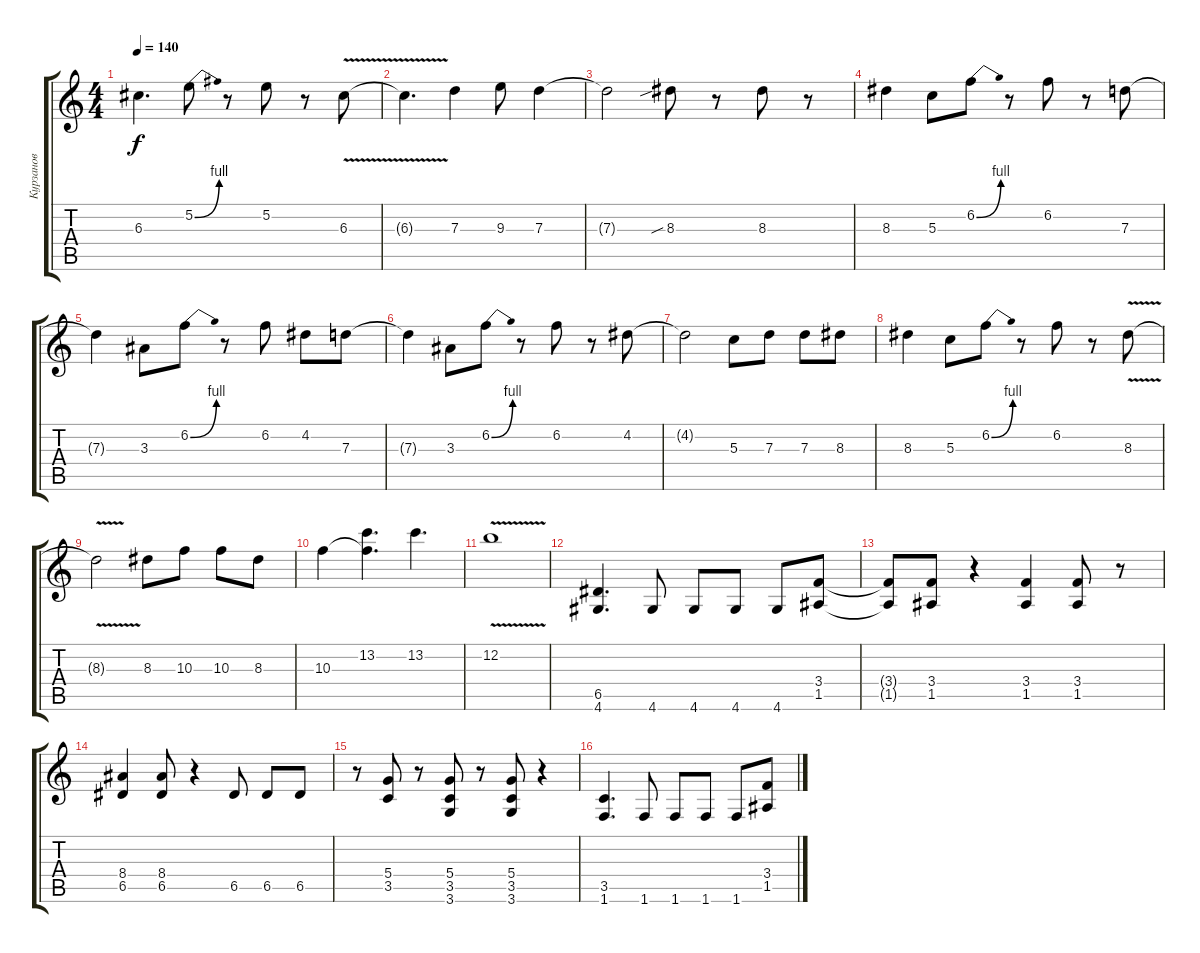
\track ("Курзанов" "Курзанов") {instrument distortionguitar}
\staff {score tabs}
\tuning (E4 B3 G3 D3 A2 E2) {hide}
\ts (4 4)
\tempo 140
\clef g2
\ks c
6.3{t}.4{d dy f} 5.2{be (bend 0 0 60 4)}.8 r.8 5.2.8 r.8 6.3{v}.8 |
6.3{v t}.4{d} 7.3.4 9.3.8 7.3.4 |
7.3{t}.2 8.3{sib}.8 r.8 8.3.8 r.8 |
8.3.4 5.3.8 6.2{be (bend 0 0 60 4)}.8 r.8 6.2.8 r.8 7.3.8 |
7.3{t}.4 3.3.8 6.2{be (bend 0 0 60 4)}.8 r.8 6.2.8 4.2.8 7.3.8 |
7.3{t}.4 3.3.8 6.2{be (bend 0 0 60 4)}.8 r.8 6.2.8 r.8 4.2.8 |
4.2{t}.2 5.3.8 7.3.8 7.3.8 8.3.8 |
8.3.4 5.3.8 6.2{be (bend 0 0 60 4)}.8 r.8 6.2.8 r.8 8.3{v}.8 |
8.3{t}.2 8.3.8 10.3.8 10.3.8 8.3.8 |
10.3.4 (13.2 10.3{t}).4{d} 13.2.4{d} |
12.2{v}.1 |
(6.5 4.6).4{d} 4.6.8 4.6.8 4.6.8 4.6.8 (3.4 1.5).8 |
(3.4{t} 1.5{t}).8 (3.4 1.5).8 r.4 (3.4 1.5).4 (3.4 1.5).8 r.8 |
(8.4 6.5).4 (8.4 6.5).8 r.4 6.5.8 6.5.8 6.5.8 |
r.8 (5.4 3.5).8 r.8 (5.4 3.5 3.6).8 r.8 (5.4 3.5 3.6).8 r.4 |
(3.5 1.6).4{d} 1.6.8 1.6.8 1.6.8 1.6.8 (3.4 1.5).8
